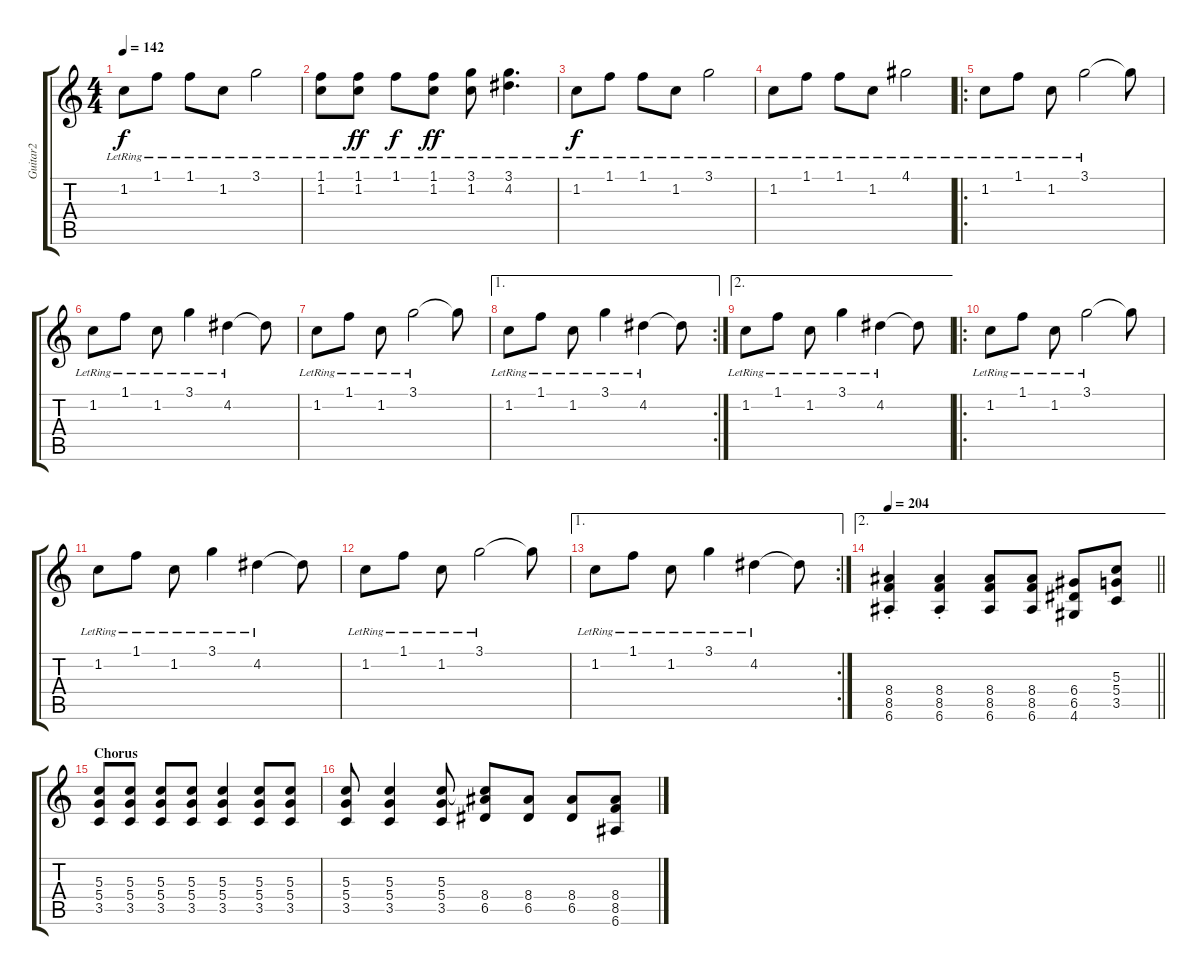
\track ("Guitar2" "Guitar2") {instrument distortionguitar}
\staff {score tabs}
\tuning (E4 B3 G3 D3 A2 E2) {hide}
\ts (4 4)
\tempo 142
\clef g2
\ks c
1.2{lr}.8{dy f} 1.1{lr}.8 1.1{lr}.8 1.2{lr}.8 3.1{lr}.2 |
(1.1{lr} 1.2).8 (1.1 1.2{lr}).8{dy ff} 1.1{lr}.8{dy f} (1.1 1.2{lr}).8{dy ff} (3.1{lr} 1.2).8 (3.1 4.2{lr}).4{d} |
1.2{lr}.8{dy f} 1.1{lr}.8 1.1{lr}.8 1.2{lr}.8 3.1{lr}.2 |
1.2{lr}.8 1.1{lr}.8 1.1{lr}.8 1.2{lr}.8 4.1{lr}.2 |
\ro
1.2{lr}.8 1.1{lr}.8 1.2{lr}.8 3.1{lr}.2 3.1{t}.8 |
1.2{lr}.8 1.1{lr}.8 1.2{lr}.8 3.1{lr}.4 4.2{lr}.4 4.2{t}.8 |
1.2{lr}.8 1.1{lr}.8 1.2{lr}.8 3.1{lr}.2 3.1{t}.8 |
\ae 1
\rc 2
1.2{lr}.8 1.1{lr}.8 1.2{lr}.8 3.1{lr}.4 4.2{lr}.4 4.2{t}.8 |
\ae 2
1.2{lr}.8 1.1{lr}.8 1.2{lr}.8 3.1{lr}.4 4.2{lr}.4 4.2{t}.8 |
\ro
1.2{lr}.8 1.1{lr}.8 1.2{lr}.8 3.1{lr}.2 3.1{t}.8 |
1.2{lr}.8 1.1{lr}.8 1.2{lr}.8 3.1{lr}.4 4.2{lr}.4 4.2{t}.8 |
1.2{lr}.8 1.1{lr}.8 1.2{lr}.8 3.1{lr}.2 3.1{t}.8 |
\ae 1
\rc 2
1.2{lr}.8 1.1{lr}.8 1.2{lr}.8 3.1{lr}.4 4.2{lr}.4 4.2{t}.8 |
\ae 2
\tempo 204
\barLineRight lightlight
(8.4{st} 8.5{st} 6.6{st}).4 (8.4{st} 8.5{st} 6.6{st}).4 (8.4 8.5 6.6).8 (8.4 8.5 6.6).8 (6.4 6.5 4.6).8 (5.3 5.4 3.5).8 |
\section ("" "Chorus")
(5.3 5.4 3.5).8 (5.3 5.4 3.5).8 (5.3 5.4 3.5).8 (5.3 5.4 3.5).8 (5.3 5.4 3.5).4 (5.3 5.4 3.5).8 (5.3 5.4 3.5).8 |
(5.3 5.4 3.5).8 (5.3 5.4 3.5).4 (5.3 5.4 3.5).8 (5.3{t} 8.4 6.5).8 (8.4 6.5).8 (8.4 6.5).8 (8.4 8.5 6.6).8
